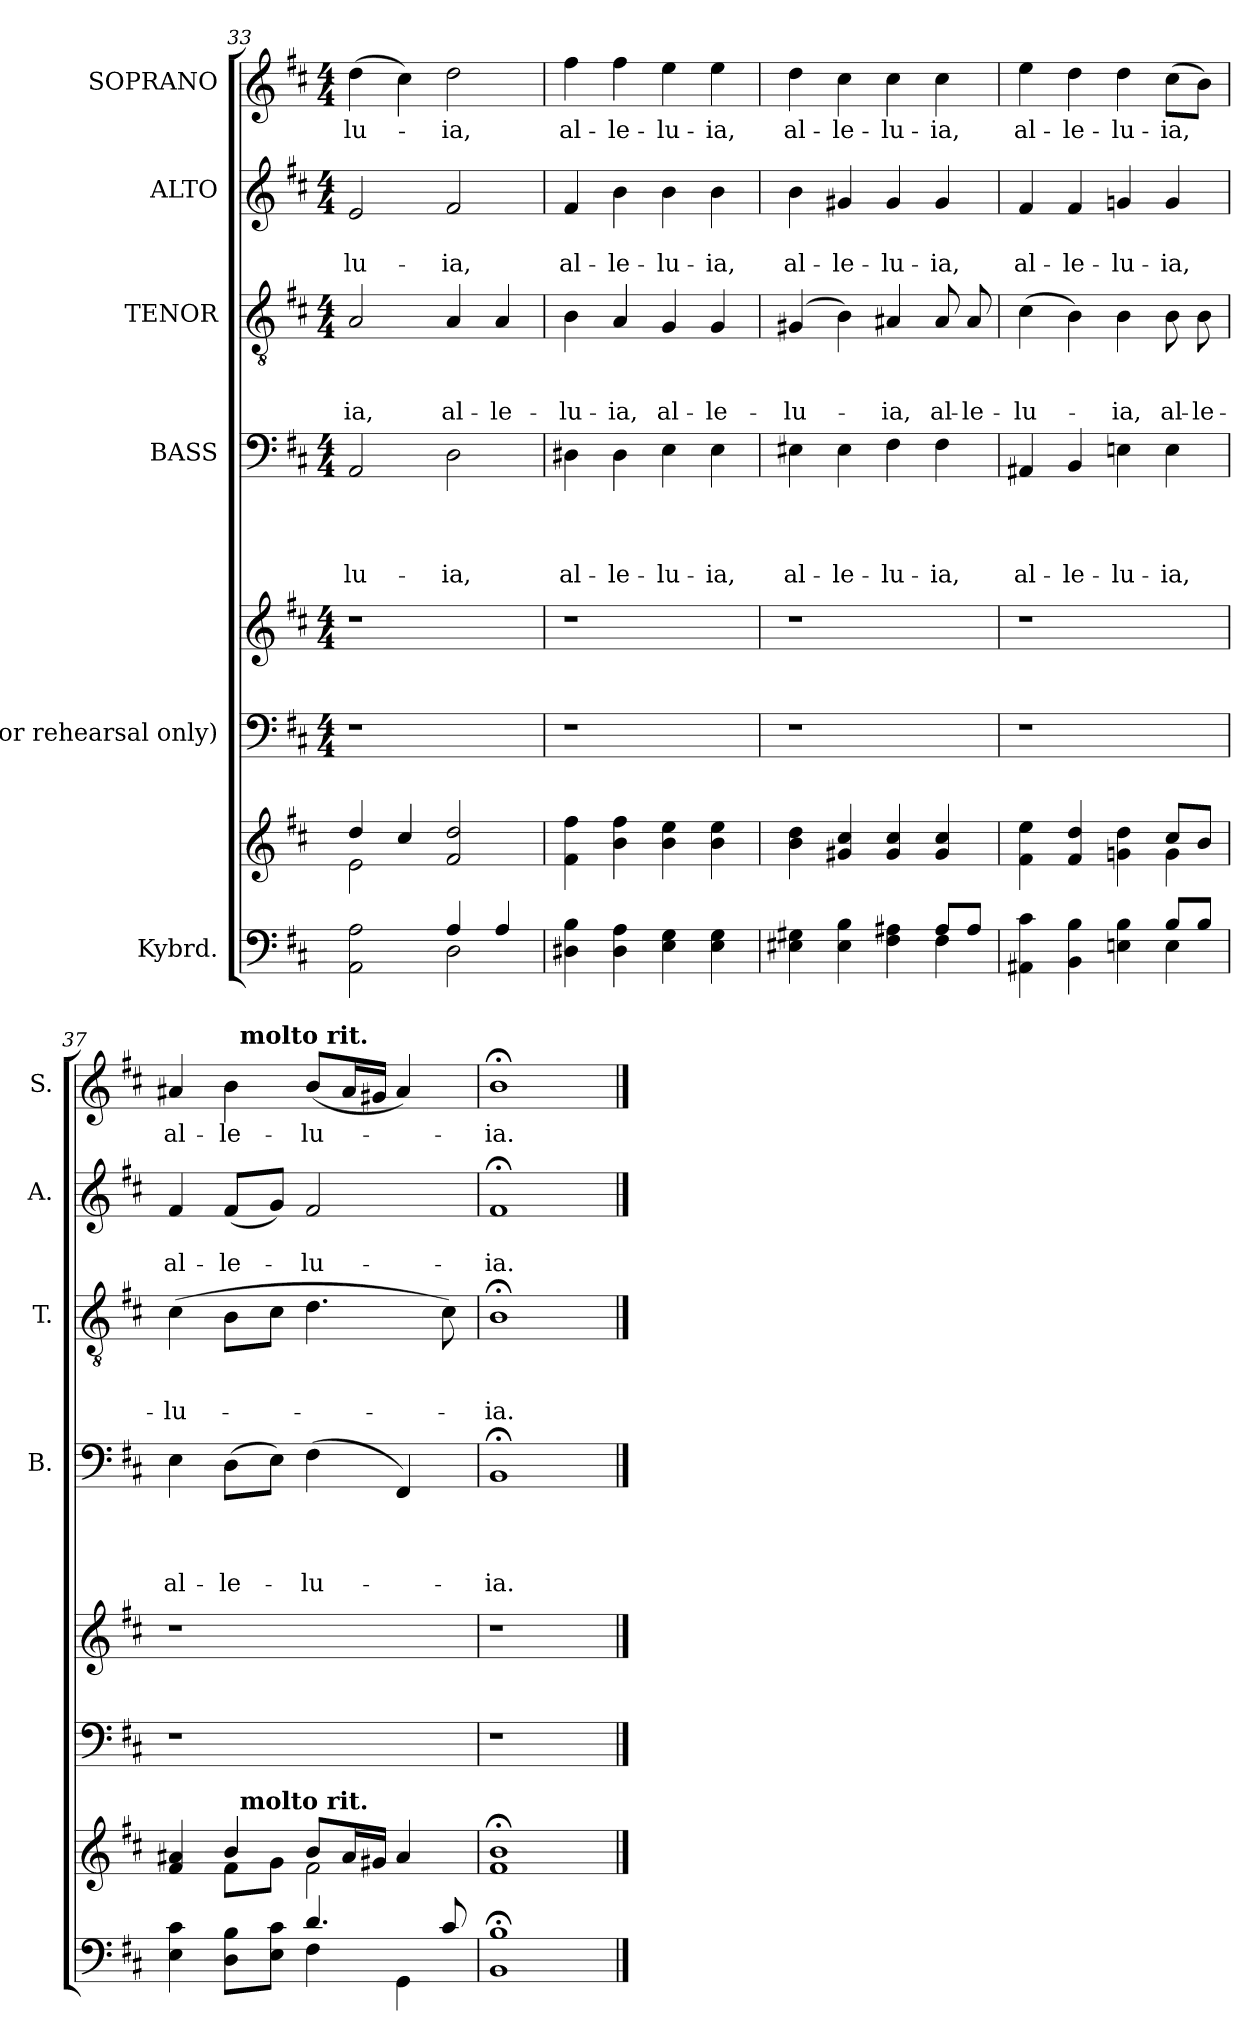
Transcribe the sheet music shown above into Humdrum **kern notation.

**kern	**kern	**kern	**kern	**kern	**text	**text	**text	**text	**kern	**text	**text	**text	**kern	**text	**text	**kern	**text
*part6	*part6	*part5	*part5	*part4	*part4	*part4	*part4	*part4	*part3	*part3	*part3	*part3	*part2	*part2	*part2	*part1	*part1
*staff8	*staff7	*staff6	*staff5	*staff4	*staff4	*staff4	*staff4	*staff4	*staff3	*staff3	*staff3	*staff3	*staff2	*staff2	*staff2	*staff1	*staff1
*I"Kybrd.	*	*I"(for rehearsal only)	*	*I"BASS	*	*	*	*	*I"TENOR	*	*	*	*I"ALTO	*	*	*I"SOPRANO	*
*	*	*	*	*I'B.	*	*	*	*	*I'T.	*	*	*	*I'A.	*	*	*I'S.	*
*clefF4	*clefG2	*clefF4	*clefG2	*clefF4	*	*	*	*	*clefGv2	*	*	*	*clefG2	*	*	*clefG2	*
*k[f#c#]	*k[f#c#]	*k[f#c#]	*k[f#c#]	*k[f#c#]	*	*	*	*	*k[f#c#]	*	*	*	*k[f#c#]	*	*	*k[f#c#]	*
*D:	*D:	*D:	*D:	*D:	*	*	*	*	*D:	*	*	*	*D:	*	*	*D:	*
*	*	*M4/4	*M4/4	*M4/4	*	*	*	*	*M4/4	*	*	*	*M4/4	*	*	*M4/4	*
=33	=33	=33	=33	=33	=33	=33	=33	=33	=33	=33	=33	=33	=33	=33	=33	=33	=33
*^	*^	*	*	*	*	*	*	*	*	*	*	*	*	*	*	*	*
!	!	!	!	!	!	!	!	!	!	!LO:LY:b	!	!	!	!LO:LY:b	!	!	!LO:LY:b	!	!LO:LY:b
2ryy	2AA\ 2A\	4dd/	2e\	1r	1r	2AA/	.	.	.	-lu-	2A/	.	.	-ia,	2e/	.	-lu-	(>4dd\	-lu-
.	.	4cc#/	.	.	.	.	.	.	.	.	.	.	.	.	.	.	.	4cc#\)	.
!	!	!	!	!	!	!	!	!	!	!LO:LY:b	!	!	!	!LO:LY:b	!	!	!LO:LY:b	!	!LO:LY:b
4A/	2D\	2f#/ 2dd/	2ryy	.	.	2D\	.	.	.	-ia,	4A/	.	.	al-	2f#/	.	-ia,	2dd\	-ia,
!	!	!	!	!	!	!	!	!	!	!	!	!	!	!LO:LY:b	!	!	!	!	!
4A/	.	.	.	.	.	.	.	.	.	.	4A/	.	.	-le-	.	.	.	.	.
*v	*v	*	*	*	*	*	*	*	*	*	*	*	*	*	*	*	*	*	*
*	*v	*v	*	*	*	*	*	*	*	*	*	*	*	*	*	*	*	*
=34	=34	=34	=34	=34	=34	=34	=34	=34	=34	=34	=34	=34	=34	=34	=34	=34	=34
!	!	!	!	!	!	!	!	!LO:LY:b	!	!	!	!LO:LY:b	!	!	!LO:LY:b	!	!LO:LY:b
4D#X\ 4B\	4f#\ 4ff#\	1r	1r	4D#X\	.	.	.	al-	4B\	.	.	-lu-	4f#/	.	al-	4ff#\	al-
!	!	!	!	!	!	!	!	!LO:LY:b	!	!	!	!LO:LY:b	!	!	!LO:LY:b	!	!LO:LY:b
4D#\ 4A\	4b\ 4ff#\	.	.	4D#\	.	.	.	-le-	4A/	.	.	-ia,	4b\	.	-le-	4ff#\	-le-
!	!	!	!	!	!	!	!	!LO:LY:b	!	!	!	!LO:LY:b	!	!	!LO:LY:b	!	!LO:LY:b
4E\ 4G\	4b\ 4ee\	.	.	4E\	.	.	.	-lu-	4G/	.	.	al-	4b\	.	-lu-	4ee\	-lu-
!	!	!	!	!	!	!	!	!LO:LY:b	!	!	!	!LO:LY:b	!	!	!LO:LY:b	!	!LO:LY:b
4E\ 4G\	4b\ 4ee\	.	.	4E\	.	.	.	-ia,	4G/	.	.	-le-	4b\	.	-ia,	4ee\	-ia,
!!LO:LB:g=z
=35	=35	=35	=35	=35	=35	=35	=35	=35	=35	=35	=35	=35	=35	=35	=35	=35	=35
*^	*	*	*	*	*	*	*	*	*	*	*	*	*	*	*	*	*
!	!	!	!	!	!	!	!	!	!LO:LY:b	!	!	!	!LO:LY:b	!	!	!LO:LY:b	!	!LO:LY:b
2.ryy	4E#X\ 4G#X\	4b\ 4dd\	1r	1r	4E#X\	.	.	.	al-	(4G#X/	.	.	-lu-	4b\	.	al-	4dd\	al-
!	!	!	!	!	!	!	!	!	!LO:LY:b	!	!	!	!	!	!	!LO:LY:b	!	!LO:LY:b
.	4E#\ 4B\	4g#X/ 4cc#/	.	.	4E#\	.	.	.	-le-	4B\)	.	.	.	4g#X/	.	-le-	4cc#\	-le-
!	!	!	!	!	!	!	!	!	!LO:LY:b	!	!	!	!LO:LY:b	!	!	!LO:LY:b	!	!LO:LY:b
.	4F#\ 4A#X\	4g#/ 4cc#/	.	.	4F#\	.	.	.	-lu-	4A#X/	.	.	-ia,	4g#/	.	-lu-	4cc#\	-lu-
!	!	!	!	!	!	!	!	!	!LO:LY:b	!	!	!	!LO:LY:b	!	!	!LO:LY:b	!	!LO:LY:b
8A#/L	4F#\	4g#/ 4cc#/	.	.	4F#\	.	.	.	-ia,	8A#/	.	.	al-	4g#/	.	-ia,	4cc#\	-ia,
!	!	!	!	!	!	!	!	!	!	!	!	!	!LO:LY:b	!	!	!	!	!
8A#/J	.	.	.	.	.	.	.	.	.	8A#/	.	.	-le-	.	.	.	.	.
=36	=36	=36	=36	=36	=36	=36	=36	=36	=36	=36	=36	=36	=36	=36	=36	=36	=36	=36
*	*	*^	*	*	*	*	*	*	*	*	*	*	*	*	*	*	*	*
!	!	!	!	!	!	!	!	!	!	!LO:LY:b	!	!	!	!LO:LY:b	!	!	!LO:LY:b	!	!LO:LY:b
2.ryy	4AA#X\ 4c#\	4f#\ 4ee\	2.ryy	1r	1r	4AA#X/	.	.	.	al-	(>4c#\	.	.	-lu-	4f#/	.	al-	4ee\	al-
!	!	!	!	!	!	!	!	!	!	!LO:LY:b	!	!	!	!	!	!	!LO:LY:b	!	!LO:LY:b
.	4BB\ 4B\	4f#/ 4dd/	.	.	.	4BB/	.	.	.	-le-	4B\)	.	.	.	4f#/	.	-le-	4dd\	-le-
!	!	!	!	!	!	!	!	!	!	!LO:LY:b	!	!	!	!LO:LY:b	!	!	!LO:LY:b	!	!LO:LY:b
.	4En\ 4B\	4gn\ 4dd\	.	.	.	4En\	.	.	.	-lu-	4B\	.	.	-ia,	4gn/	.	-lu-	4dd\	-lu-
!	!	!	!	!	!	!	!	!	!	!LO:LY:b	!	!	!	!LO:LY:b	!	!	!LO:LY:b	!	!LO:LY:b
8B/L	4E\	8cc#/L	4g\	.	.	4E\	.	.	.	-ia,	8B\	.	.	al-	4g/	.	-ia,	(>8cc#\L	-ia,
!	!	!	!	!	!	!	!	!	!	!	!	!	!	!LO:LY:b	!	!	!	!	!
8B/J	.	8b/J	.	.	.	.	.	.	.	.	8B\	.	.	-le-	.	.	.	8b\J)	.
=37	=37	=37	=37	=37	=37	=37	=37	=37	=37	=37	=37	=37	=37	=37	=37	=37	=37	=37	=37
*	*	*	*^	*	*	*	*	*	*	*	*	*	*	*	*	*	*	*	*
!	!	!	!	!	!	!	!	!	!	!	!LO:LY:b	!	!	!	!LO:LY:b	!	!	!LO:LY:b	!	!LO:LY:b
*	*	*	*	*	*	*	*	*	*	*	*	*	*	*	*	*	*	*	*^	*
4E\ 4c#\	2ryy	4f#/ 4a#X/	4ryy	4ryy	1r	1r	4E\	.	.	.	al-	(>4c#\	.	.	-lu-	4f#/	.	al-	4a#X/	4ryy	al-
!	!	!	!	!	!	!	!	!	!	!	!LO:LY:b	!	!	!	!	!	!	!LO:LY:b	!	!	!LO:LY:b
8D\ 8B\L	.	32ryy	8f#\L	4b/	.	.	(>8D\L	.	.	.	-le-	8B\L	.	.	.	(<8f#/L	.	-le-	4b\	32ryy	-le-
!	!	!	!	!	!	!	!	!	!	!	!	!	!	!	!	!	!	!	!	!LO:TX:a:B:t=molto rit.	!
!	!	!LO:TX:a:B:t=molto rit.	!	!	!	!	!	!	!	!	!	!	!	!	!	!	!	!	!	!	!
.	.	2ryy	.	.	.	.	.	.	.	.	.	.	.	.	.	.	.	.	.	2ryy	.
8E\ 8c#\J	.	.	8g\J	.	.	.	8E\J)	.	.	.	.	8c#\J	.	.	.	8g/J)	.	.	.	.	.
!	!	!	!	!	!	!	!	!	!	!	!LO:LY:b	!	!	!	!	!	!	!LO:LY:b	!	!	!LO:LY:b
4.d/	4F#\	.	8b/L	2f#\	.	.	(>4F#\	.	.	.	-lu-	4.d\	.	.	.	2f#/	.	-lu-	(<8b/L	.	-lu-
.	.	.	16a#/L	.	.	.	.	.	.	.	.	.	.	.	.	.	.	.	16a#/L	.	.
.	.	.	16g#X/JJ	.	.	.	.	.	.	.	.	.	.	.	.	.	.	.	16g#X/JJ	.	.
.	4GG\	.	4a#/	.	.	.	4FF#/)	.	.	.	.	.	.	.	.	.	.	.	4a#/)	.	.
.	.	8..ryy	.	.	.	.	.	.	.	.	.	.	.	.	.	.	.	.	.	8..ryy	.
8c#/	.	.	.	.	.	.	.	.	.	.	.	8c#\)	.	.	.	.	.	.	.	.	.
*v	*v	*	*	*	*	*	*	*	*	*	*	*	*	*	*	*	*	*	*	*	*
*	*v	*v	*v	*	*	*	*	*	*	*	*	*	*	*	*	*	*	*	*	*
=38	=38	=38	=38	=38	=38	=38	=38	=38	=38	=38	=38	=38	=38	=38	=38	=38	=38	=38
!	!	!	!	!	!	!	!	!LO:LY:b	!	!	!	!LO:LY:b	!	!	!LO:LY:b	!	!	!LO:LY:b
*	*	*	*	*	*	*	*	*	*	*	*	*	*	*	*	*v	*v	*
1BB;< 1B;<	1f#; 1b;	1r	1r	1BB;	.	.	.	-ia.	1B;<	.	.	-ia.	1f#;	.	-ia.	1b;<	-ia.
==	==	==	==	==	==	==	==	==	==	==	==	==	==	==	==	==	==
*-	*-	*-	*-	*-	*-	*-	*-	*-	*-	*-	*-	*-	*-	*-	*-	*-	*-
